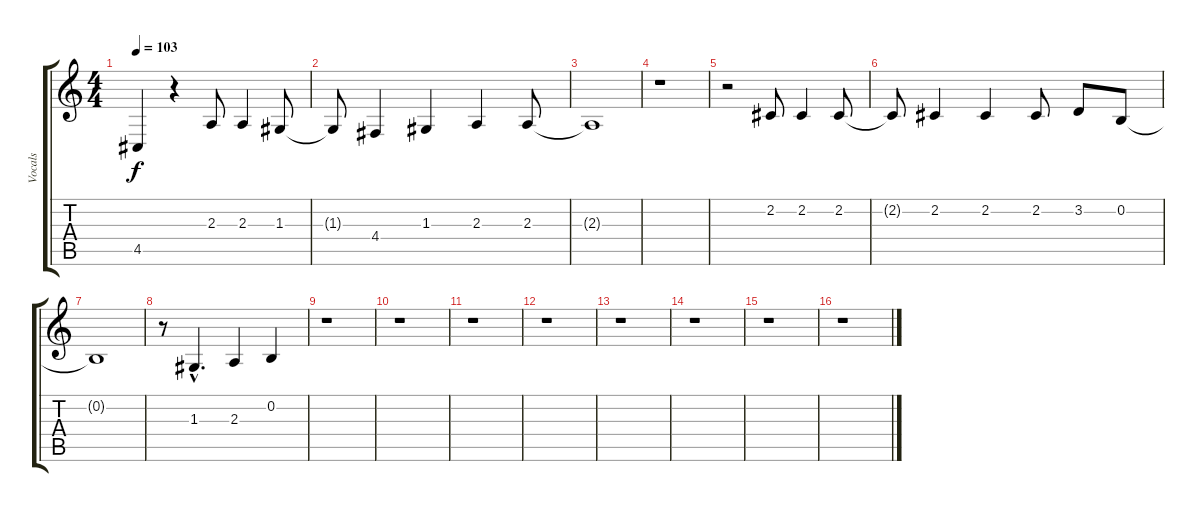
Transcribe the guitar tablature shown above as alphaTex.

\track ("Vocals" "Vocals") {instrument oboe}
\staff {score tabs}
\tuning (E4 B3 G3 D3 A2 E2) {hide}
\ts (4 4)
\tempo 103
\clef g2
\ks c
4.5{t}.4{dy f} r.4 2.3.8 2.3.4 1.3.8 |
1.3{t}.8 4.4.4 1.3.4 2.3.4 2.3.8 |
2.3{t}.1 |
r.1 |
r.2 2.2.8 2.2.4 2.2.8 |
2.2{t}.8 2.2.4 2.2.4 2.2.8 3.2.8 0.2.8 |
0.2{t}.1 |
r.8 1.3{hac}.4{d} 2.3.4 0.2.4 |
r.1 |
r.1 |
r.1 |
r.1 |
r.1 |
r.1 |
r.1 |
r.1
